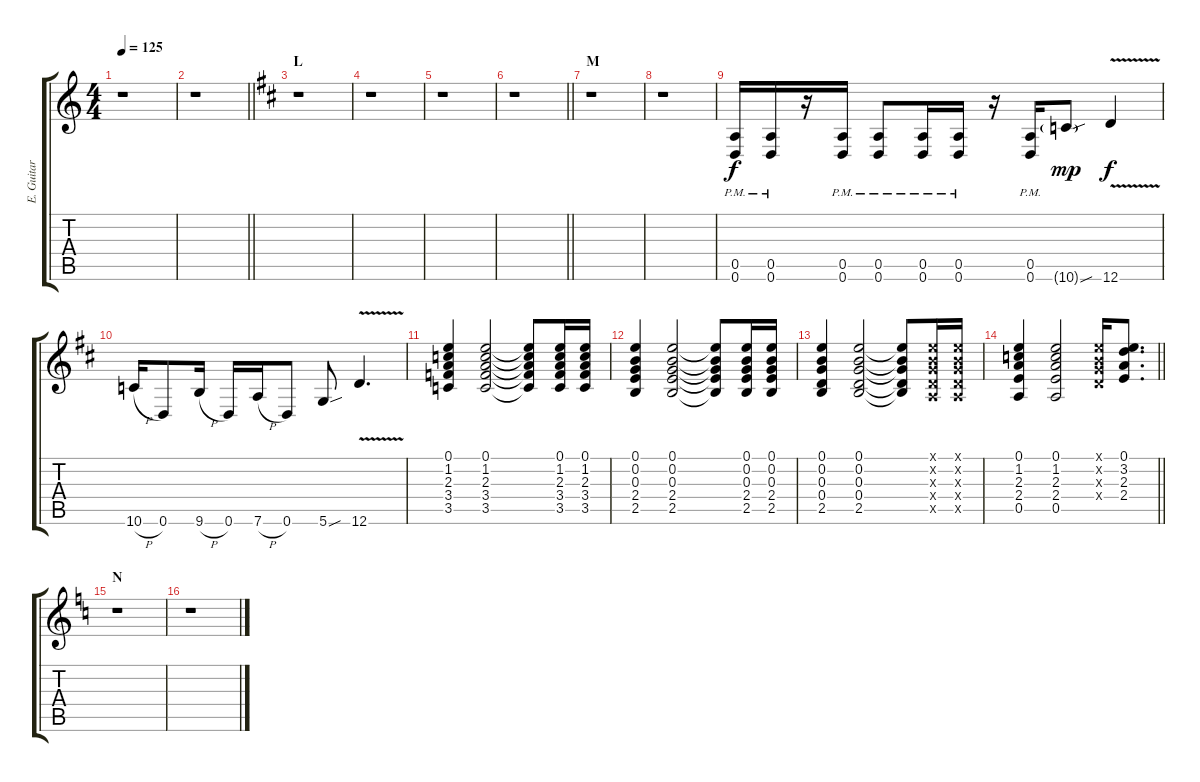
\track ("E. Guitar IV" "E. Guitar ") {instrument overdrivenguitar}
\staff {score tabs}
\tuning (E4 B3 G3 D3 A2 D2) {hide}
\ts (4 4)
\tempo 125
\clef g2
\ks c
r.1{dy f} |
\barLineRight lightlight
r.1 |
\section ("" "L")
\ks d
r.1 |
r.1 |
r.1 |
\barLineRight lightlight
r.1 |
\section ("" "M")
r.1 |
r.1 |
(0.5{pm} 0.6{pm}).16 (0.5{pm} 0.6{pm}).16 r.16 (0.5{pm} 0.6{pm}).16 (0.5{pm} 0.6{pm}).8 (0.5{pm} 0.6{pm}).16 (0.5{pm} 0.6{pm}).16 r.16 (0.5{pm} 0.6{pm}).16 10.6{sou g}.8{dy mp} 12.6{v}.4{dy f} |
10.6{h}.16 0.6.8 9.6{h}.16 0.6.16 7.6{h}.16 0.6.8 5.6{sou}.8 12.6{v}.4{d} |
(0.1 1.2 2.3 3.4 3.5).4 (0.1 1.2 2.3 3.4 3.5).2 (0.1{t} 1.2{t} 2.3{t} 3.4{t} 3.5{t}).8 (0.1 1.2 2.3 3.4 3.5).16 (0.1 1.2 2.3 3.4 3.5).16 |
(0.1 0.2 0.3 2.4 2.5).4 (0.1 0.2 0.3 2.4 2.5).2 (0.1{t} 0.2{t} 0.3{t} 2.4{t} 2.5{t}).8 (0.1 0.2 0.3 2.4 2.5).16 (0.1 0.2 0.3 2.4 2.5).16 |
(0.1 0.2 0.3 0.4 2.5).4 (0.1 0.2 0.3 0.4 2.5).2 (0.1{t} 0.2{t} 0.3{t} 0.4{t} 2.5{t}).8 (0.1{x} 0.2{x} 0.3{x} 0.4{x} 0.5{x}).16 (0.1{x} 0.2{x} 0.3{x} 0.4{x} 0.5{x}).16 |
\barLineRight lightlight
(0.1 1.2 2.3 2.4 0.5).4 (0.1 1.2 2.3 2.4 0.5).2 (0.1{x} 0.2{x} 0.3{x} 0.4{x}).16 (0.1 3.2 2.3 2.4).8{d} |
\section ("" "N")
\ks c
r.1 |
r.1
